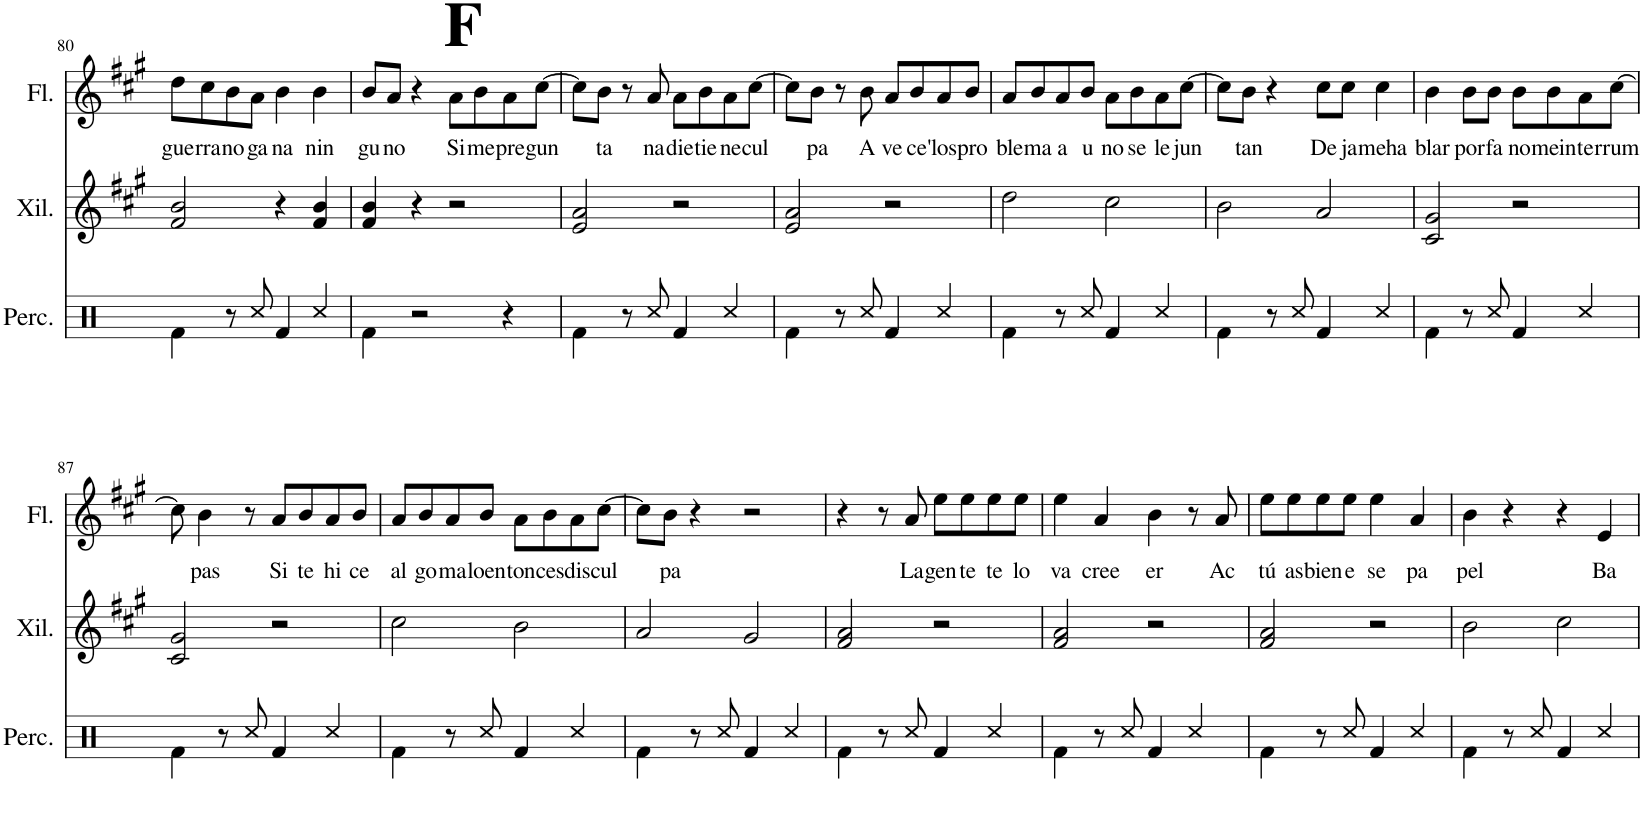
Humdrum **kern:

**kern	**kern	**kern	**text
*part3	*part2	*part1	*part1
*staff3	*staff2	*staff1	*staff1
*I"Percusión	*I"Xilófono	*I"Flauta	*
*I'Perc.	*I'Xil.	*I'Fl.	*
!!LO:PB:g=z
*clefX	*clefG2	*clefG2	*
*	*Trd-7c-12	*	*
*k[]	*k[f#c#g#]	*k[f#c#g#]	*
*M4/4	*M4/4	*M4/4	*
=80	=80	=80	=80
!	!	!	!LO:LY:b
4Rf\	2f#/ 2b/	8dd\L	gue
!	!	!	!LO:LY:b
.	.	8cc#\	rra
!	!	!	!LO:LY:b
8r	.	8b\	no
!	!	!	!LO:LY:b
8Rcc/	.	8a\J	ga
!	!	!	!LO:LY:b
4Rf/	4r	4b\	na
!	!	!	!LO:LY:b
4Rcc/	4f#/ 4b/	4b\	nin
=81	=81	=81	=81
!	!	!	!LO:LY:b
4Rf\	4f#/ 4b/	8b/L	gu
!	!	!	!LO:LY:b
.	.	8a/J	no
2r	4r	4r	.
!	!	!LO:TX:a:B:t=F	!
!	!	!	!LO:LY:b
.	2r	8a\L	Si
!	!	!	!LO:LY:b
.	.	8b\	me
!	!	!	!LO:LY:b
4r	.	8a\	pre
!	!	!	!LO:LY:b
.	.	[8cc#\J	gun
=82	=82	=82	=82
4Rf\	2e/ 2a/	8cc#\L]	.
!	!	!	!LO:LY:b
.	.	8b\J	ta
8r	.	8r	.
!	!	!	!LO:LY:b
8Rcc/	.	8a/	na
!	!	!	!LO:LY:b
4Rf/	2r	8a\L	die
!	!	!	!LO:LY:b
.	.	8b\	tie
!	!	!	!LO:LY:b
4Rcc/	.	8a\	ne
!	!	!	!LO:LY:b
.	.	[8cc#\J	cul
=83	=83	=83	=83
4Rf\	2e/ 2a/	8cc#\L]	.
!	!	!	!LO:LY:b
.	.	8b\J	pa
8r	.	8r	.
!	!	!	!LO:LY:b
8Rcc/	.	8b\	A
!	!	!	!LO:LY:b
4Rf/	2r	8a/L	ve
!	!	!	!LO:LY:b
.	.	8b/	ce'
!	!	!	!LO:LY:b
4Rcc/	.	8a/	los
!	!	!	!LO:LY:b
.	.	8b/J	pro
=84	=84	=84	=84
!	!	!	!LO:LY:b
4Rf\	2dd\	8a/L	ble
!	!	!	!LO:LY:b
.	.	8b/	ma
!	!	!	!LO:LY:b
8r	.	8a/	a
!	!	!	!LO:LY:b
8Rcc/	.	8b/J	u
!	!	!	!LO:LY:b
4Rf/	2cc#\	8a\L	no
!	!	!	!LO:LY:b
.	.	8b\	se
!	!	!	!LO:LY:b
4Rcc/	.	8a\	le
!	!	!	!LO:LY:b
.	.	[8cc#\J	jun
=85	=85	=85	=85
4Rf\	2b\	8cc#\L]	.
!	!	!	!LO:LY:b
.	.	8b\J	tan
8r	.	4r	.
8Rcc/	.	.	.
!	!	!	!LO:LY:b
4Rf/	2a/	8cc#\L	De
!	!	!	!LO:LY:b
.	.	8cc#\J	ja
!	!	!	!LO:LY:b
4Rcc/	.	4cc#\	meha
=86	=86	=86	=86
!	!	!	!LO:LY:b
4Rf\	2c#/ 2g#/	4b\	blar
!	!	!	!LO:LY:b
8r	.	8b\L	por
!	!	!	!LO:LY:b
8Rcc/	.	8b\J	fa
!	!	!	!LO:LY:b
4Rf/	2r	8b\L	no
!	!	!	!LO:LY:b
.	.	8b\	mein
!	!	!	!LO:LY:b
4Rcc/	.	8a\	te
!	!	!	!LO:LY:b
.	.	[8cc#\J	rrum
!!LO:LB:g=z
=87	=87	=87	=87
4Rf\	2c#/ 2g#/	8cc#\]	.
!	!	!	!LO:LY:b
.	.	4b\	pas
8r	.	.	.
8Rcc/	.	8r	.
!	!	!	!LO:LY:b
4Rf/	2r	8a/L	Si
!	!	!	!LO:LY:b
.	.	8b/	te
!	!	!	!LO:LY:b
4Rcc/	.	8a/	hi
!	!	!	!LO:LY:b
.	.	8b/J	ce
=88	=88	=88	=88
!	!	!	!LO:LY:b
4Rf\	2cc#\	8a/L	al
!	!	!	!LO:LY:b
.	.	8b/	go
!	!	!	!LO:LY:b
8r	.	8a/	ma
!	!	!	!LO:LY:b
8Rcc/	.	8b/J	loen
!	!	!	!LO:LY:b
4Rf/	2b\	8a\L	ton
!	!	!	!LO:LY:b
.	.	8b\	ces
!	!	!	!LO:LY:b
4Rcc/	.	8a\	dis
!	!	!	!LO:LY:b
.	.	[8cc#\J	cul
=89	=89	=89	=89
4Rf\	2a/	8cc#\L]	.
!	!	!	!LO:LY:b
.	.	8b\J	pa
8r	.	4r	.
8Rcc/	.	.	.
4Rf/	2g#/	2r	.
4Rcc/	.	.	.
=90	=90	=90	=90
4Rf\	2f#/ 2a/	4r	.
8r	.	8r	.
!	!	!	!LO:LY:b
8Rcc/	.	8a/	La
!	!	!	!LO:LY:b
4Rf/	2r	8ee\L	gen
!	!	!	!LO:LY:b
.	.	8ee\	te
!	!	!	!LO:LY:b
4Rcc/	.	8ee\	te
!	!	!	!LO:LY:b
.	.	8ee\J	lo
=91	=91	=91	=91
!	!	!	!LO:LY:b
4Rf\	2f#/ 2a/	4ee\	va
!	!	!	!LO:LY:b
8r	.	4a/	cree
8Rcc/	.	.	.
!	!	!	!LO:LY:b
4Rf/	2r	4b\	er
4Rcc/	.	8r	.
!	!	!	!LO:LY:b
.	.	8a/	Ac
=92	=92	=92	=92
!	!	!	!LO:LY:b
4Rf\	2f#/ 2a/	8ee\L	tú
!	!	!	!LO:LY:b
.	.	8ee\	as
!	!	!	!LO:LY:b
8r	.	8ee\	bien
!	!	!	!LO:LY:b
8Rcc/	.	8ee\J	e
!	!	!	!LO:LY:b
4Rf/	2r	4ee\	se
!	!	!	!LO:LY:b
4Rcc/	.	4a/	pa
=93	=93	=93	=93
!	!	!	!LO:LY:b
4Rf\	2b\	4b\	pel
8r	.	4r	.
8Rcc/	.	.	.
4Rf/	2cc#\	4r	.
!	!	!	!LO:LY:b
4Rcc/	.	4e/	Ba
=	=	=	=
*-	*-	*-	*-
